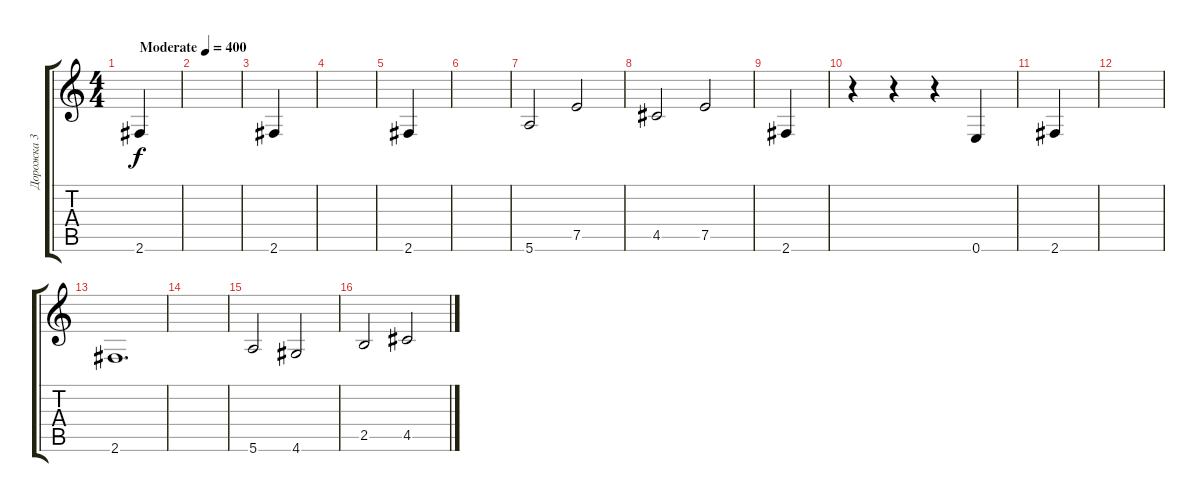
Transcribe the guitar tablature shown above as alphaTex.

\track ("Дорожка 3" "Дорожка 3") {instrument electricbassfinger}
\staff {score tabs}
\tuning (E4 B3 G3 D3 A2 E2) {hide}
\ts (4 4)
\tempo (400 "Moderate")
\clef g2
\ks c
2.6.4{dy f instrument electricbassfinger} |
|
2.6.4 |
|
2.6.4 |
|
5.6.2 7.5.2 |
4.5.2 7.5.2 |
2.6.4 |
r.4 r.4 r.4 0.6.4 |
2.6.4 |
|
2.6.1{d} |
|
5.6.2 4.6.2 |
2.5.2 4.5.2
